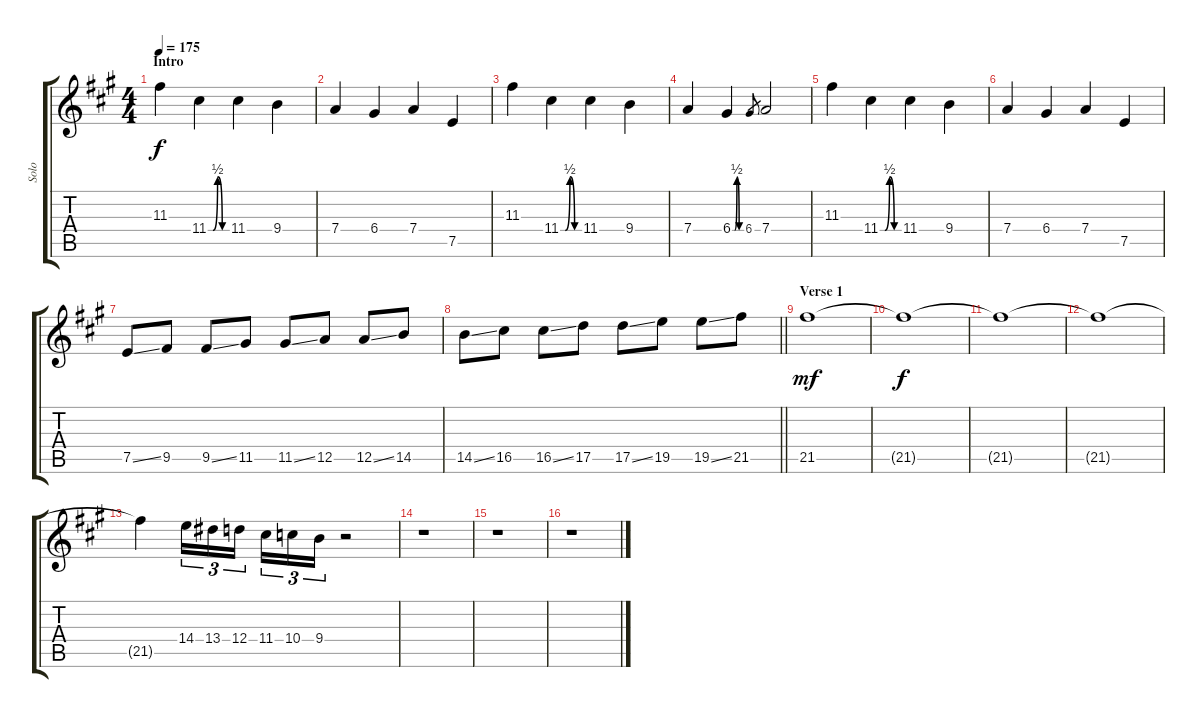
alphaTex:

\track ("Solo" "Solo") {instrument overdrivenguitar}
\staff {score tabs}
\tuning (E4 B3 G3 D3 A2 E2) {hide}
\ts (4 4)
\section ("" "Intro")
\tempo 175
\clef g2
\ks f#minor
11.3.4{dy f instrument overdrivenguitar} 11.4{be (custom 0 0 15 0 30 2 45 0 60 0)}.4 11.4.4 9.4.4 |
7.4.4 6.4.4 7.4.4 7.5.4 |
11.3.4 11.4{be (custom 0 0 15 0 30 2 45 0 60 0)}.4 11.4.4 9.4.4 |
7.4.4 6.4{be (custom 0 0 15 0 30 2 45 0 60 0)}.4 6.4.8{gr} 7.4.2 |
11.3.4 11.4{be (custom 0 0 15 0 30 2 45 0 60 0)}.4 11.4.4 9.4.4 |
7.4.4 6.4.4 7.4.4 7.5.4 |
7.5{ss}.8 9.5.8 9.5{ss}.8 11.5.8 11.5{ss}.8 12.5.8 12.5{ss}.8 14.5.8 |
\barLineRight lightlight
14.5{ss}.8 16.5.8 16.5{ss}.8 17.5.8 17.5{ss}.8 19.5.8 19.5{ss}.8 21.5.8 |
\section ("" "Verse 1")
21.5.1{dy mf} |
21.5{t}.1{dy f} |
21.5{t}.1 |
21.5{t}.1 |
21.5{t}.4 14.4.16{tu (3 2) instrument guitarfretnoise} 13.4.16{tu (3 2)} 12.4.16{tu (3 2)} 11.4.16{tu (3 2)} 10.4.16{tu (3 2)} 9.4.16{tu (3 2)} r.2 |
r.1 |
r.1 |
r.1
